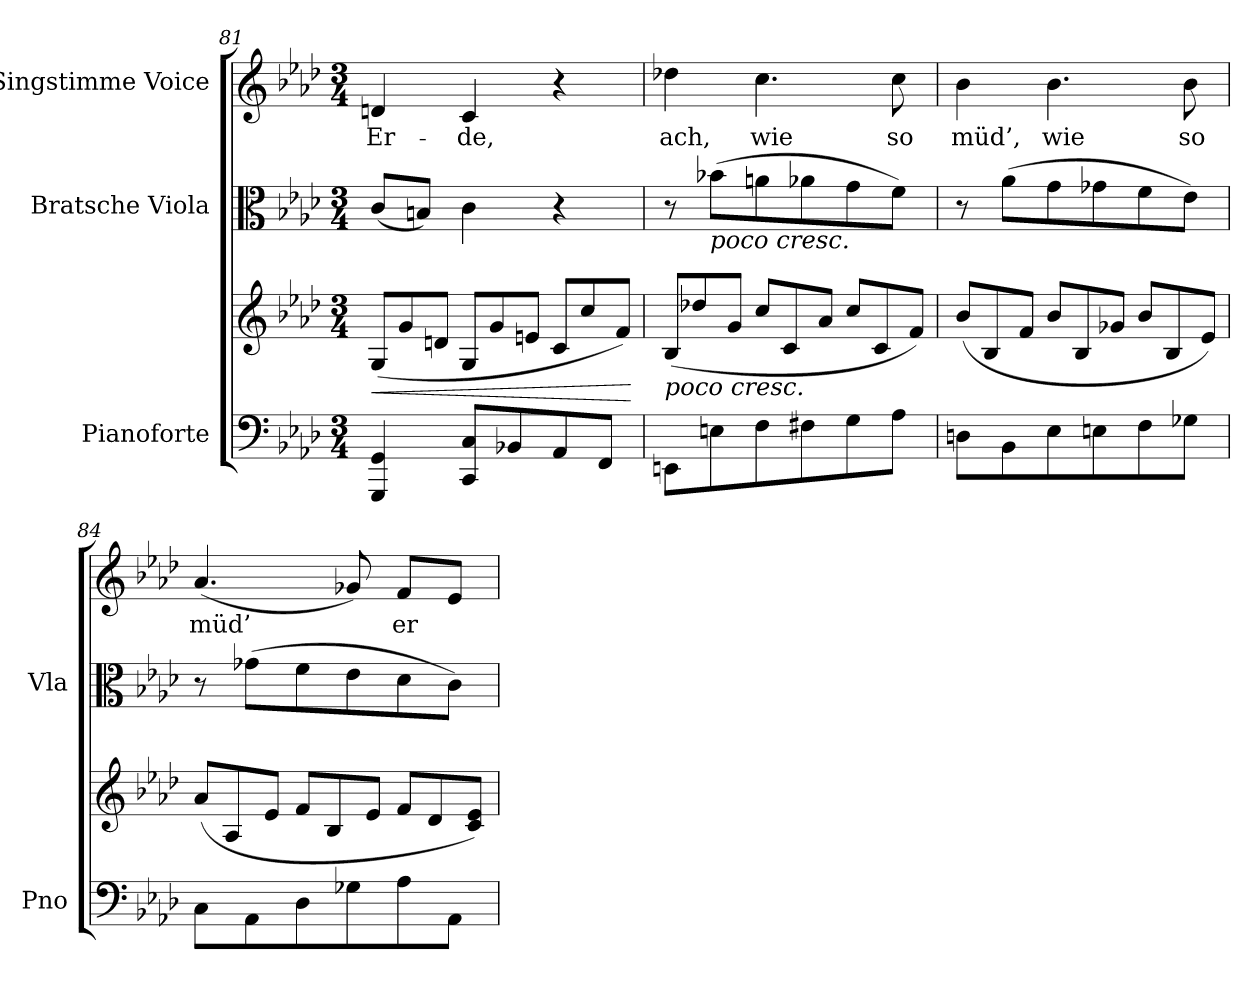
**kern	**kern	**dynam	**kern	**kern	**text
*part3	*part3	*part3	*part2	*part1	*part1
*staff4	*staff3	*staff3/4	*staff2	*staff1	*staff1
*I"Pianoforte	*	*	*I"Bratsche Viola	*I"Singstimme Voice	*
*I'Pno	*	*	*I'Vla	*	*
*clefF4	*clefG2	*	*clefC3	*clefG2	*
*k[b-e-a-d-]	*k[b-e-a-d-]	*	*k[b-e-a-d-]	*k[b-e-a-d-]	*
*M3/4	*M3/4	*	*M3/4	*M3/4	*
*	*Xtuplet	*	*	*	*
=81	=81	=81	=81	=81	=81
!	!	!LO:HP:b	!	!	!LO:LY:b
4GGG/ 4GG/	(>12G/L	<	(<8c/L	4dn/	Er-
.	12g/	.	.	.	.
.	.	.	8Bn/J)	.	.
.	12dn/J	.	.	.	.
!	!	!	!	!	!LO:LY:b
8CC/ 8C/L	12G/L	.	4c\	4c/	-de,
.	12g/	.	.	.	.
8BB-X/	.	.	.	.	.
.	12en/J	.	.	.	.
8AA-/	12c/L	.	4r	4r	.
.	12cc/	.	.	.	.
8FF/J	.	.	.	.	.
.	12f/J)	.	.	.	.
.	.	[	.	.	.
=82	=82	=82	=82	=82	=82
!	!LO:TX:b:i:t=poco cresc.	!	!	!	!
!	!	!	!	!	!LO:LY:b
8EEn\L	(>12B-/L	.	8r	4dd-X\	ach,
.	12dd-X/	.	.	.	.
!	!	!	!LO:TX:b:i:t=poco cresc.	!	!
8En\	.	.	(>8b-X\L	.	.
.	12g/J	.	.	.	.
!	!	!	!	!	!LO:LY:b
8F\	12cc/L	.	8an\	4.cc\	wie
.	12c/	.	.	.	.
8F#X\	.	.	8a-X\	.	.
.	12a-/J	.	.	.	.
8G\	12cc/L	.	8g\	.	.
.	12c/	.	.	.	.
!	!	!	!	!	!LO:LY:b
8A-\J	.	.	8f\J)	8cc\	so
.	12f/J)	.	.	.	.
=83	=83	=83	=83	=83	=83
!	!	!	!	!	!LO:LY:b
8Dn\L	(>12b-/L	.	8r	4b-\	müd’,
.	12B-/	.	.	.	.
8BB-\	.	.	(>8a-\L	.	.
.	12f/J	.	.	.	.
!	!	!	!	!	!LO:LY:b
8E-\	12b-/L	.	8g\	4.b-\	wie
.	12B-/	.	.	.	.
8En\	.	.	8g-X\	.	.
.	12g-X/J	.	.	.	.
8F\	12b-/L	.	8f\	.	.
.	12B-/	.	.	.	.
!	!	!	!	!	!LO:LY:b
8G-X\J	.	.	8e-\J)	8b-\	so
.	12e-/J)	.	.	.	.
!!LO:LB:g=z
=84	=84	=84	=84	=84	=84
!	!	!	!	!	!LO:LY:b
8C\L	(>12a-/L	.	8r	(<4.a-/	müd’
.	12A-/	.	.	.	.
8AA-\	.	.	(>8g-X\L	.	.
.	12e-/J	.	.	.	.
8D-\	12f/L	.	8f\	.	.
.	12B-/	.	.	.	.
8G-X\	.	.	8e-\	8g-X/)	.
.	12e-/J	.	.	.	.
!	!	!	!	!	!LO:LY:b
8A-\	12f/L	.	8d-\	8f/L	er
.	12d-/	.	.	.	.
8AA-\J	.	.	8c\J)	8e-/J	.
.	12c/ 12e-/J)	.	.	.	.
=	=	=	=	=	=
*-	*-	*-	*-	*-	*-
